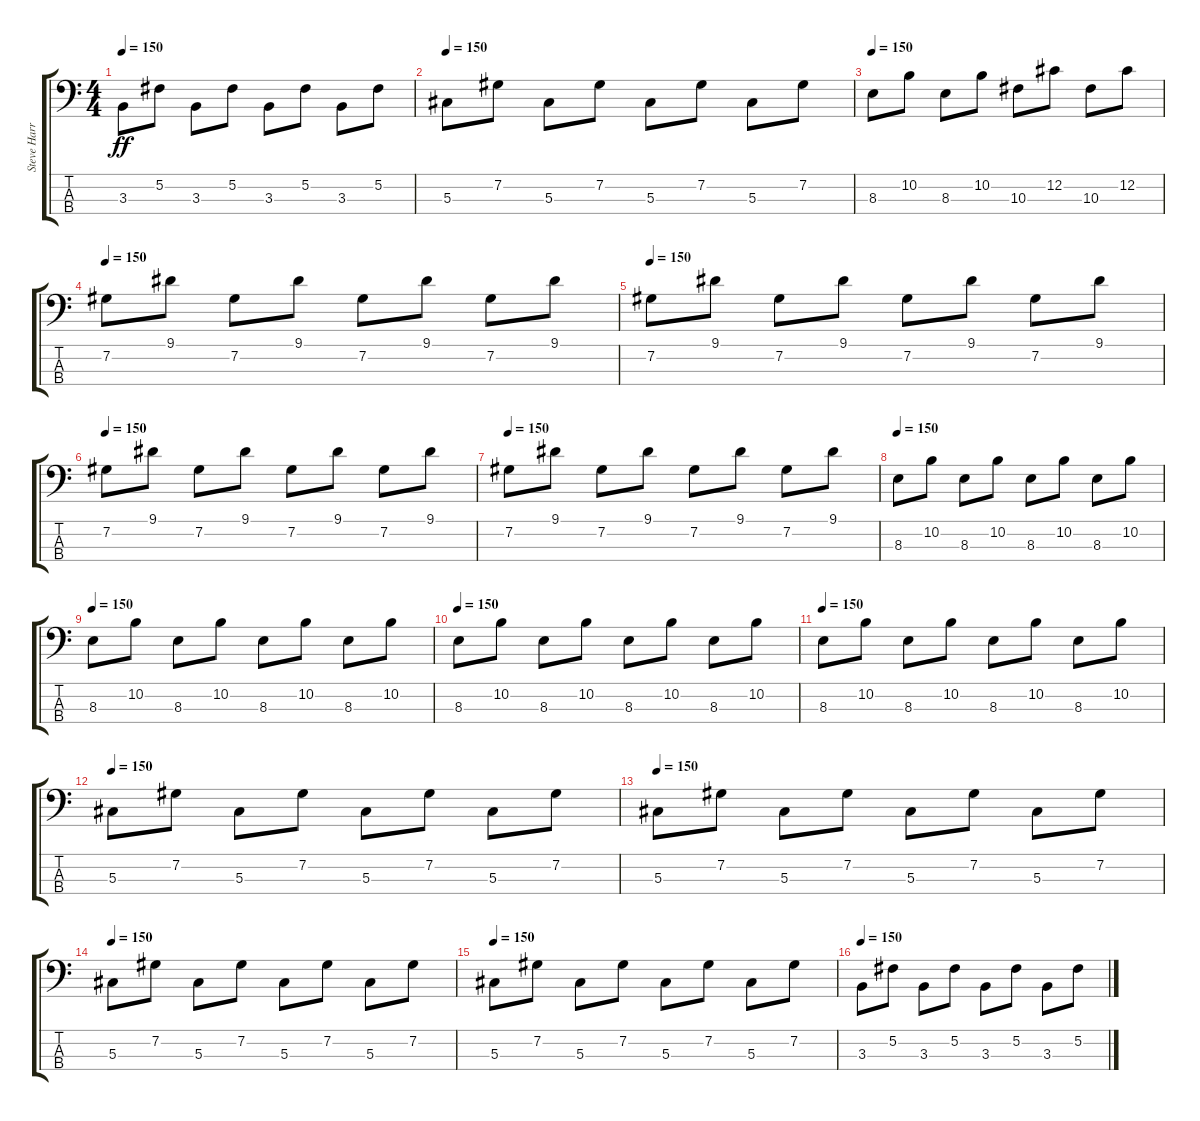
\track ("Steve Harris" "Steve Harr") {instrument electricbassfinger}
\staff {score tabs}
\tuning (Gb2 Db2 Ab1 Eb1) {hide}
\ts (4 4)
\tempo 150
\clef f4
\ks c
3.3.8{dy ff volume 8} 5.2.8 3.3.8 5.2.8 3.3.8 5.2.8 3.3.8 5.2.8 |
\tempo 150
5.3.8{volume 8} 7.2.8 5.3.8 7.2.8 5.3.8 7.2.8 5.3.8 7.2.8 |
\tempo 150
8.3.8{volume 8} 10.2.8 8.3.8 10.2.8 10.3.8 12.2.8 10.3.8 12.2.8 |
\tempo 150
7.2.8{volume 9} 9.1.8 7.2.8 9.1.8 7.2.8 9.1.8 7.2.8 9.1.8 |
\tempo 150
7.2.8 9.1.8 7.2.8 9.1.8 7.2.8 9.1.8 7.2.8 9.1.8 |
\tempo 150
7.2.8{volume 9} 9.1.8 7.2.8 9.1.8 7.2.8 9.1.8 7.2.8 9.1.8 |
\tempo 150
7.2.8 9.1.8 7.2.8 9.1.8 7.2.8 9.1.8 7.2.8 9.1.8 |
\tempo 150
8.3.8{volume 9} 10.2.8 8.3.8 10.2.8 8.3.8 10.2.8 8.3.8 10.2.8 |
\tempo 150
8.3.8 10.2.8 8.3.8 10.2.8 8.3.8 10.2.8 8.3.8 10.2.8 |
\tempo 150
8.3.8{volume 9} 10.2.8 8.3.8 10.2.8 8.3.8 10.2.8 8.3.8 10.2.8 |
\tempo 150
8.3.8 10.2.8 8.3.8 10.2.8 8.3.8 10.2.8 8.3.8 10.2.8 |
\tempo 150
5.3.8{volume 9} 7.2.8 5.3.8 7.2.8 5.3.8 7.2.8 5.3.8 7.2.8 |
\tempo 150
5.3.8{volume 9} 7.2.8 5.3.8 7.2.8 5.3.8 7.2.8 5.3.8 7.2.8 |
\tempo 150
5.3.8 7.2.8 5.3.8 7.2.8 5.3.8 7.2.8 5.3.8 7.2.8 |
\tempo 150
5.3.8{volume 9} 7.2.8 5.3.8 7.2.8 5.3.8 7.2.8 5.3.8 7.2.8 |
\tempo 150
3.3.8 5.2.8 3.3.8 5.2.8 3.3.8 5.2.8 3.3.8 5.2.8
